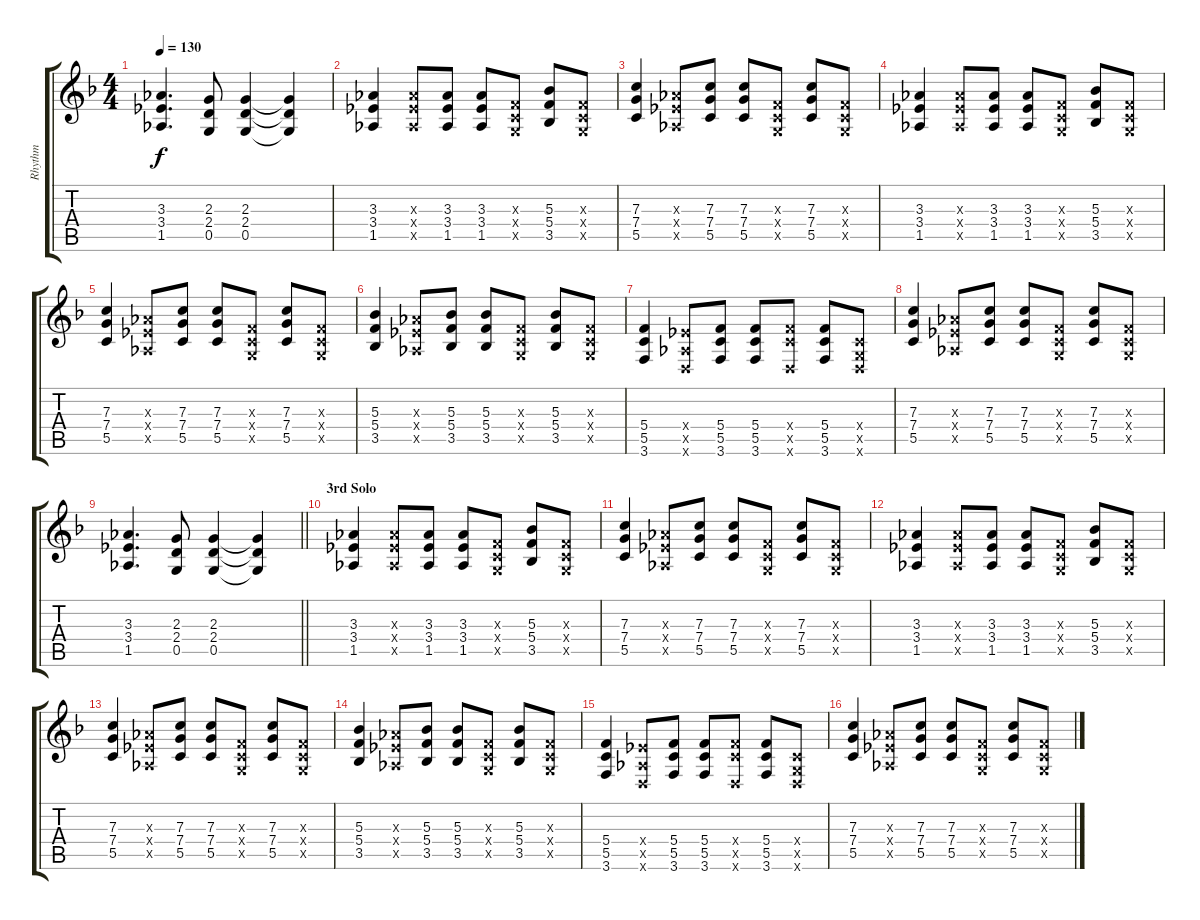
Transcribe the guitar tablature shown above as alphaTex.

\track ("Rhythm" "Rhythm") {instrument overdrivenguitar}
\staff {score tabs}
\tuning (D4 A3 F3 C3 G2 D2) {hide}
\ts (4 4)
\tempo 130
\clef g2
\ks dminor
(3.3 3.4 1.5).4{d dy f} (2.3 2.4 0.5).8 (2.3 2.4 0.5).4 (2.3{t} 2.4{t} 0.5{t}).4 |
(3.3 3.4 1.5).4 (3.3{x} 3.4{x} 1.5{x}).8 (3.3 3.4 1.5).8 (3.3 3.4 1.5).8 (0.3{x} 0.4{x} 0.5{x}).8 (5.3 5.4 3.5).8 (0.3{x} 0.4{x} 0.5{x}).8 |
(7.3 7.4 5.5).4 (3.3{x} 3.4{x} 1.5{x}).8 (7.3 7.4 5.5).8 (7.3 7.4 5.5).8 (0.3{x} 0.4{x} 0.5{x}).8 (7.3 7.4 5.5).8 (0.3{x} 0.4{x} 0.5{x}).8 |
(3.3 3.4 1.5).4 (3.3{x} 3.4{x} 1.5{x}).8 (3.3 3.4 1.5).8 (3.3 3.4 1.5).8 (0.3{x} 0.4{x} 0.5{x}).8 (5.3 5.4 3.5).8 (0.3{x} 0.4{x} 0.5{x}).8 |
(7.3 7.4 5.5).4 (3.3{x} 3.4{x} 1.5{x}).8 (7.3 7.4 5.5).8 (7.3 7.4 5.5).8 (0.3{x} 0.4{x} 0.5{x}).8 (7.3 7.4 5.5).8 (0.3{x} 0.4{x} 0.5{x}).8 |
(5.3 5.4 3.5).4 (3.3{x} 3.4{x} 1.5{x}).8 (5.3 5.4 3.5).8 (5.3 5.4 3.5).8 (0.3{x} 0.4{x} 0.5{x}).8 (5.3 5.4 3.5).8 (0.3{x} 0.4{x} 0.5{x}).8 |
(5.4 5.5 3.6).4 (3.4{x} 1.5{x} 0.6{x}).8 (5.4 5.5 3.6).8 (5.4 5.5 3.6).8 (5.4{x} 5.5{x} 0.6{x}).8 (5.4 5.5 3.6).8 (0.4{x} 0.5{x} 0.6{x}).8 |
(7.3 7.4 5.5).4 (3.3{x} 3.4{x} 1.5{x}).8 (7.3 7.4 5.5).8 (7.3 7.4 5.5).8 (0.3{x} 0.4{x} 0.5{x}).8 (7.3 7.4 5.5).8 (0.3{x} 0.4{x} 0.5{x}).8 |
\barLineRight lightlight
(3.3 3.4 1.5).4{d} (2.3 2.4 0.5).8 (2.3 2.4 0.5).4 (2.3{t} 2.4{t} 0.5{t}).4 |
\section ("" "3rd Solo")
(3.3 3.4 1.5).4 (3.3{x} 3.4{x} 1.5{x}).8 (3.3 3.4 1.5).8 (3.3 3.4 1.5).8 (0.3{x} 0.4{x} 0.5{x}).8 (5.3 5.4 3.5).8 (0.3{x} 0.4{x} 0.5{x}).8 |
(7.3 7.4 5.5).4 (3.3{x} 3.4{x} 1.5{x}).8 (7.3 7.4 5.5).8 (7.3 7.4 5.5).8 (0.3{x} 0.4{x} 0.5{x}).8 (7.3 7.4 5.5).8 (0.3{x} 0.4{x} 0.5{x}).8 |
(3.3 3.4 1.5).4 (3.3{x} 3.4{x} 1.5{x}).8 (3.3 3.4 1.5).8 (3.3 3.4 1.5).8 (0.3{x} 0.4{x} 0.5{x}).8 (5.3 5.4 3.5).8 (0.3{x} 0.4{x} 0.5{x}).8 |
(7.3 7.4 5.5).4 (3.3{x} 3.4{x} 1.5{x}).8 (7.3 7.4 5.5).8 (7.3 7.4 5.5).8 (0.3{x} 0.4{x} 0.5{x}).8 (7.3 7.4 5.5).8 (0.3{x} 0.4{x} 0.5{x}).8 |
(5.3 5.4 3.5).4 (3.3{x} 3.4{x} 1.5{x}).8 (5.3 5.4 3.5).8 (5.3 5.4 3.5).8 (0.3{x} 0.4{x} 0.5{x}).8 (5.3 5.4 3.5).8 (0.3{x} 0.4{x} 0.5{x}).8 |
(5.4 5.5 3.6).4 (3.4{x} 1.5{x} 0.6{x}).8 (5.4 5.5 3.6).8 (5.4 5.5 3.6).8 (5.4{x} 5.5{x} 0.6{x}).8 (5.4 5.5 3.6).8 (0.4{x} 0.5{x} 0.6{x}).8 |
(7.3 7.4 5.5).4 (3.3{x} 3.4{x} 1.5{x}).8 (7.3 7.4 5.5).8 (7.3 7.4 5.5).8 (0.3{x} 0.4{x} 0.5{x}).8 (7.3 7.4 5.5).8 (0.3{x} 0.4{x} 0.5{x}).8
